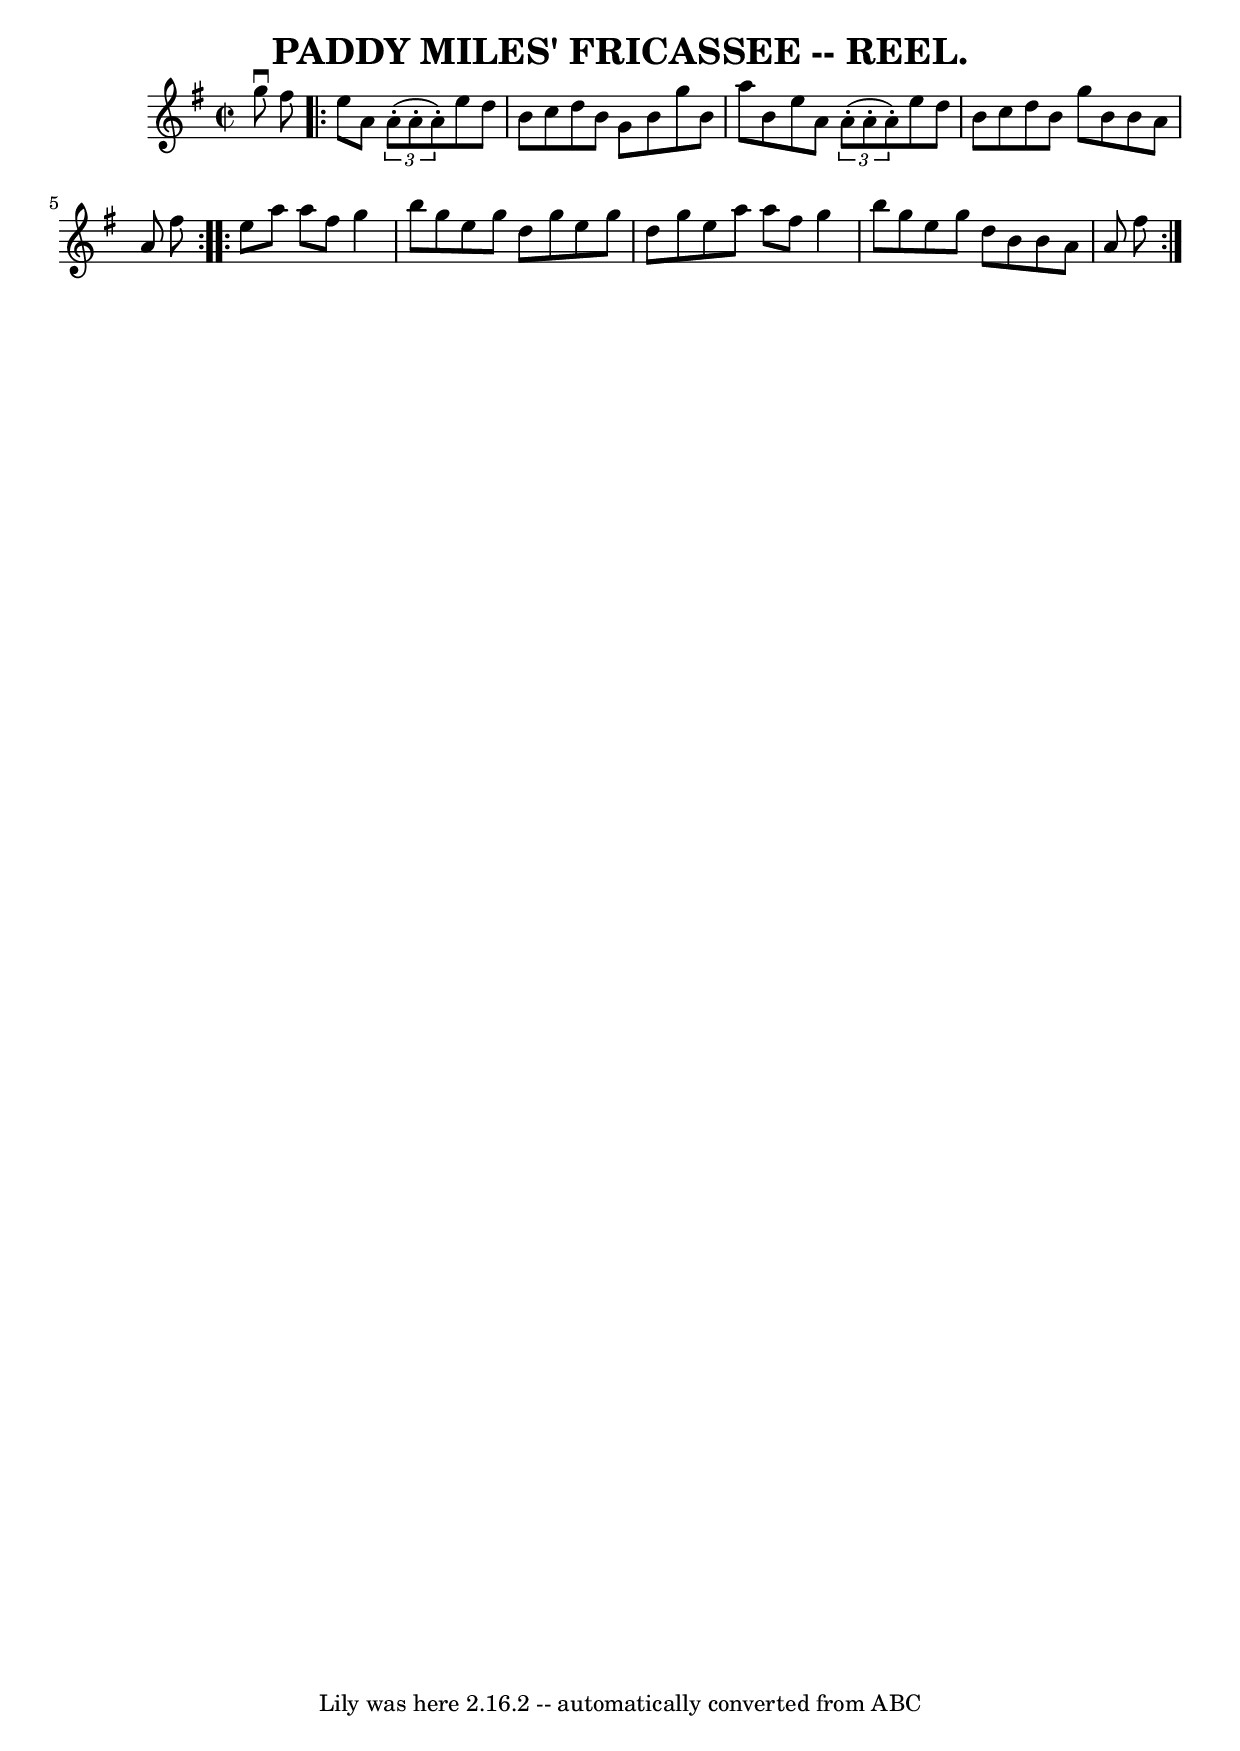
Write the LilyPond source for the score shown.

\version "2.16.2"
\include "Mammoth.ily"
\header {
	crossRefNumber = "7"
	footnotes = ""
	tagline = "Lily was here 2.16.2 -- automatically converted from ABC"
	title = "PADDY MILES' FRICASSEE -- REEL."
}
voicedefault =  {


\override Staff.TimeSignature #'style = #'C
 \time 2/2 
\key g \major g''8^\downbow fis''8  \repeat volta 2 { e''8    
a'8    \times 2/3 { a'8 (-. a'8 -. a'8 -.) } e''8 d''8 b'8    
c''8  |
 d''8 b'8 g'8 b'8 g''8 b'8 a''8 b'8  
|
 e''8 a'8    \times 2/3 { a'8 (-. a'8 -. a'8 -.) } e''8  
 d''8 b'8 c''8  |
 d''8 b'8 g''8 b'8 b'8 a'8    
a'8 fis''8  }     \repeat volta 2 { e''8 a''8 a''8 fis''8 g''4 
 b''8 g''8  |
 e''8 g''8 d''8 g''8 e''8 g''8    
d''8 g''8  |
 e''8 a''8 a''8 fis''8 g''4 b''8 g''8 
 |
 e''8 g''8 d''8 b'8 b'8 a'8 a'8 fis''8  }   
}

\score{
    <<

	\context Staff="default"
	{
	    \voicedefault 
	}

    >>
	\layout {
	}
	\midi {}
}
